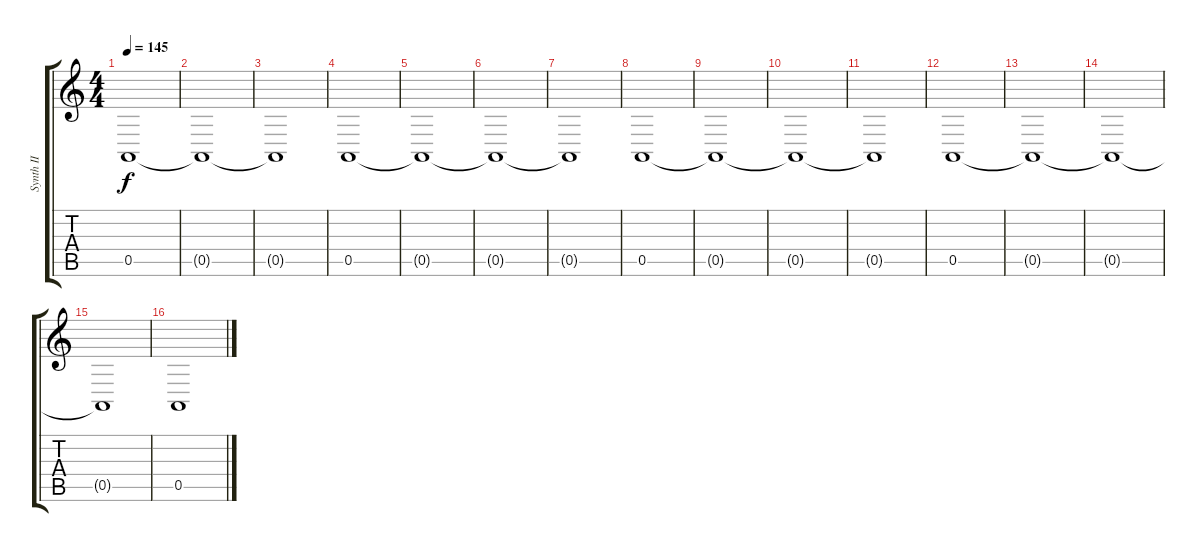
\track ("Synth II" "Synth II") {instrument pad2warm}
\staff {score tabs}
\tuning (E4 B3 G3 D3 A2 D2) {hide}
\ts (4 4)
\tempo 145
\clef g2
\ks c
0.5{t}.1{dy f} |
0.5{t}.1 |
0.5{t}.1 |
0.5.1 |
0.5{t}.1 |
0.5{t}.1 |
0.5{t}.1 |
0.5.1 |
0.5{t}.1 |
0.5{t}.1 |
0.5{t}.1 |
0.5.1 |
0.5{t}.1 |
0.5{t}.1 |
0.5{t}.1 |
0.5.1
